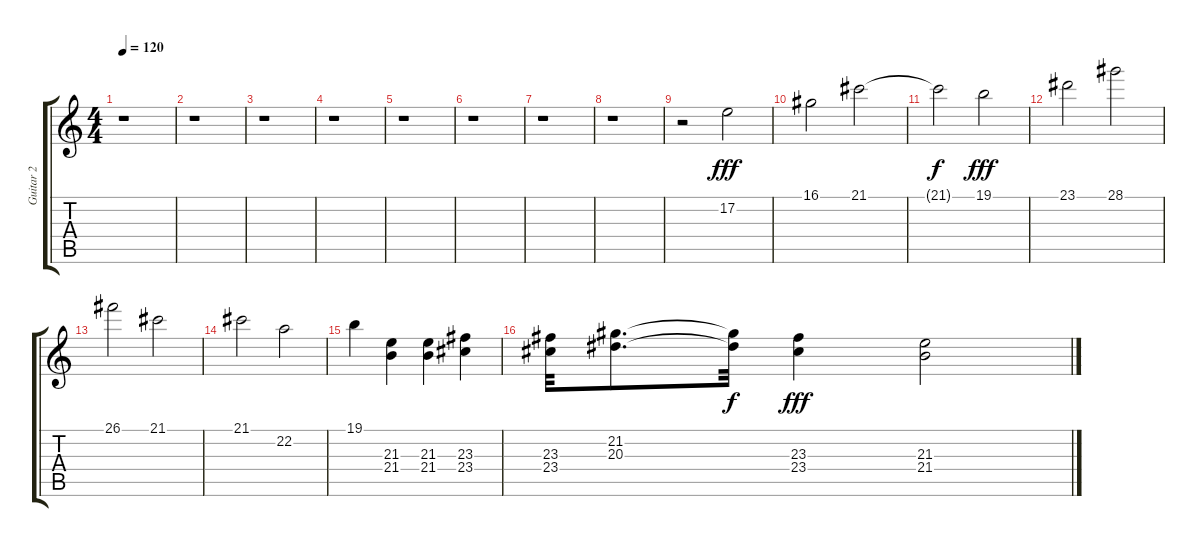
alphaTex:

\track ("Guitar 2" "Guitar 2") {instrument tremolostrings}
\staff {score tabs}
\tuning (E4 B3 G3 D3 A2 E2) {hide}
\ts (4 4)
\tempo 120
\clef g2
\ks c
r.1{dy fff} |
r.1 |
r.1 |
r.1 |
r.1 |
r.1 |
r.1 |
r.1 |
r.2 17.2.2 |
16.1.2{txt ""} 21.1.2 |
21.1{t}.2{dy f} 19.1.2{dy fff} |
23.1.2 28.1.2 |
26.1.2 21.1.2 |
21.1.2 22.2.2 |
19.1.4 (21.3 21.4).4 (21.3 21.4).4 (23.3 23.4).4 |
(23.3 23.4).32 (21.2 20.3).8{d} (21.2{t} 20.3{t}).32{dy f} (23.3 23.4).4{dy fff} (21.3 21.4).2
